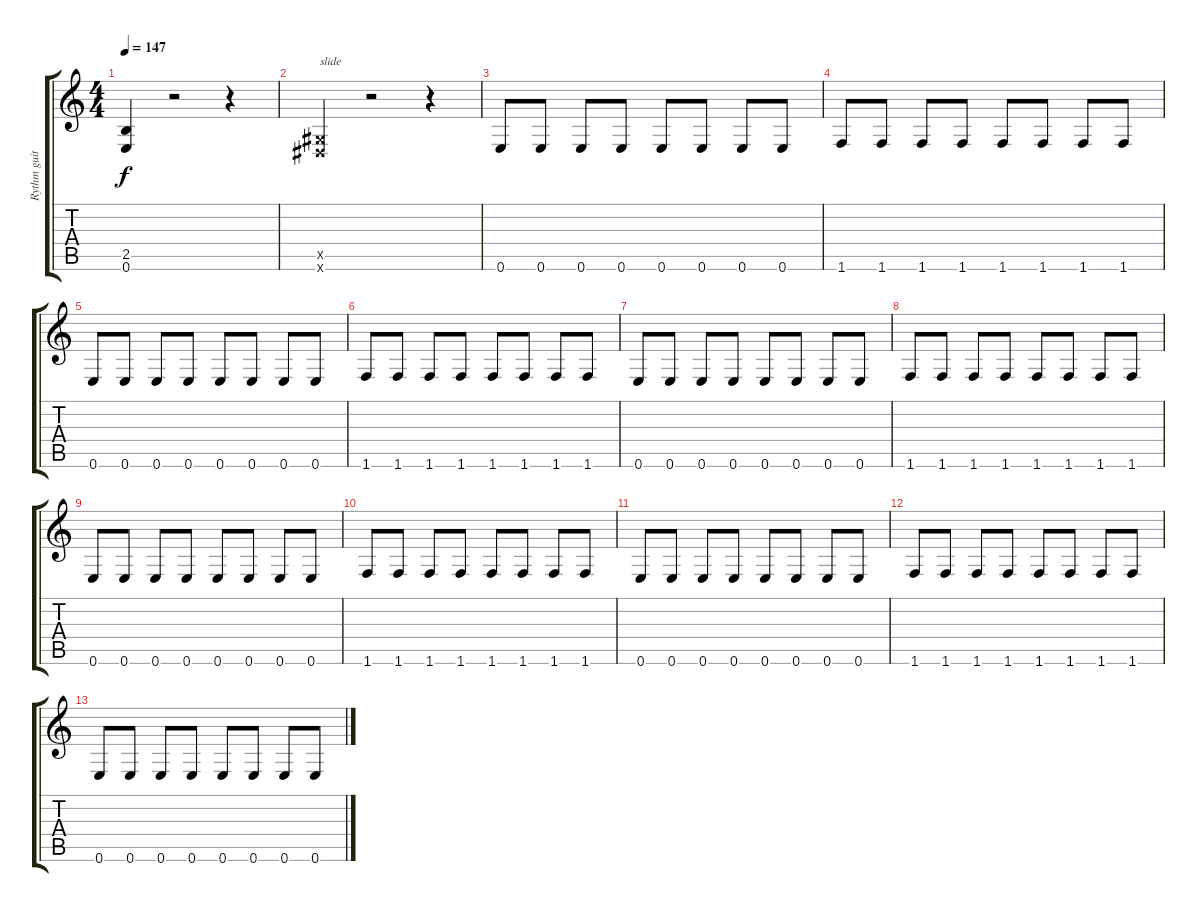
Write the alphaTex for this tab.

\track ("Rythm guitar" "Rythm guit") {instrument distortionguitar}
\staff {score tabs}
\tuning (E4 B3 G3 D3 A2 E2) {hide}
\ts (4 4)
\tempo 147
\clef g2
\ks c
(2.5 0.6).4{dy f} r.2 r.4 |
(-1.5{x} -1.6{x}).4{txt "slide"} r.2 r.4 |
0.6.8 0.6.8 0.6.8 0.6.8 0.6.8 0.6.8 0.6.8 0.6.8 |
1.6.8 1.6.8 1.6.8 1.6.8 1.6.8 1.6.8 1.6.8 1.6.8 |
0.6.8 0.6.8 0.6.8 0.6.8 0.6.8 0.6.8 0.6.8 0.6.8 |
1.6.8 1.6.8 1.6.8 1.6.8 1.6.8 1.6.8 1.6.8 1.6.8 |
0.6.8 0.6.8 0.6.8 0.6.8 0.6.8 0.6.8 0.6.8 0.6.8 |
1.6.8 1.6.8 1.6.8 1.6.8 1.6.8 1.6.8 1.6.8 1.6.8 |
0.6.8 0.6.8 0.6.8 0.6.8 0.6.8 0.6.8 0.6.8 0.6.8 |
1.6.8 1.6.8 1.6.8 1.6.8 1.6.8 1.6.8 1.6.8 1.6.8 |
0.6.8 0.6.8 0.6.8 0.6.8 0.6.8 0.6.8 0.6.8 0.6.8 |
1.6.8 1.6.8 1.6.8 1.6.8 1.6.8 1.6.8 1.6.8 1.6.8 |
0.6.8 0.6.8 0.6.8 0.6.8 0.6.8 0.6.8 0.6.8 0.6.8
